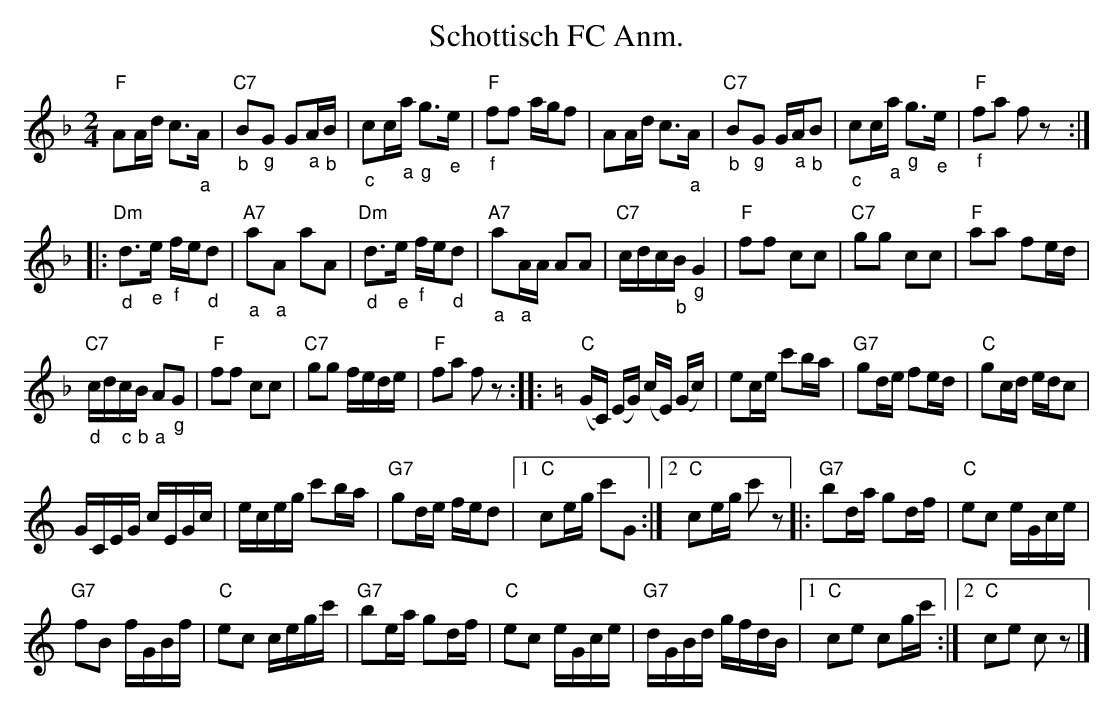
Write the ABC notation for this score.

X:1
T: Schottisch FC Anm.
M:2/4
L:1/16
K:F %%MIDI gchordon
"F"A2Ad c3"_a"A | "C7""_b"B2"_g"G2 G2"_a"A"_b"B | "_c"c2c"_a"a "_g"g3"_e"e | "F""_f"f2f2 agf2 | \
   A2Ad c3"_a"A | "C7""_b"B2"_g"G2 G"_a"A"_b"B2 | "_c"c2c"_a"a "_g"g3"_e"e | "F""_f"f2a2 f2z2 ::
"Dm""_d"d3"_e"e "_f"fe"_d"d2 | "A7""_a"a2"_a"A2 a2A2 | "Dm""_d"d3"_e"e "_f"fe"_d"d2 | "A7""_a"a2"_a"AA A2A2 | "C7"cdc"_b"B "_g"G4 | "F"f2f2 c2c2 | "C7"g2g2 c2c2 | "F"a2a2 f2ed |
"C7""_d"cd"_c"c"_b"B "_a"A2"_g"G2 | "F"f2f2 c2c2 | "C7"g2g2 fede | "F"f2a2 f2z2 :: [K:C] ("C"GC) (EG) (cE) (Gc) | e2ce c'2ba | "G7"g2de f2ed | "C"g2cd edc2 |
GCEG cEGc | eceg c'2ba | "G7"g2de fed2 |1 "C"c2eg c'2G2 :|2 "C"c2eg c'2z2 |: "G7"b2da g2df | "C"e2c2 eGce |
"G7"f2B2 fGBf | "C"e2c2 cegc' | "G7"b2ea g2df | "C"e2c2 eGce | "G7"dGBd gfdB |1 "C"c2e2 c2gc' :|2 "C"c2e2 c2z2 |]
